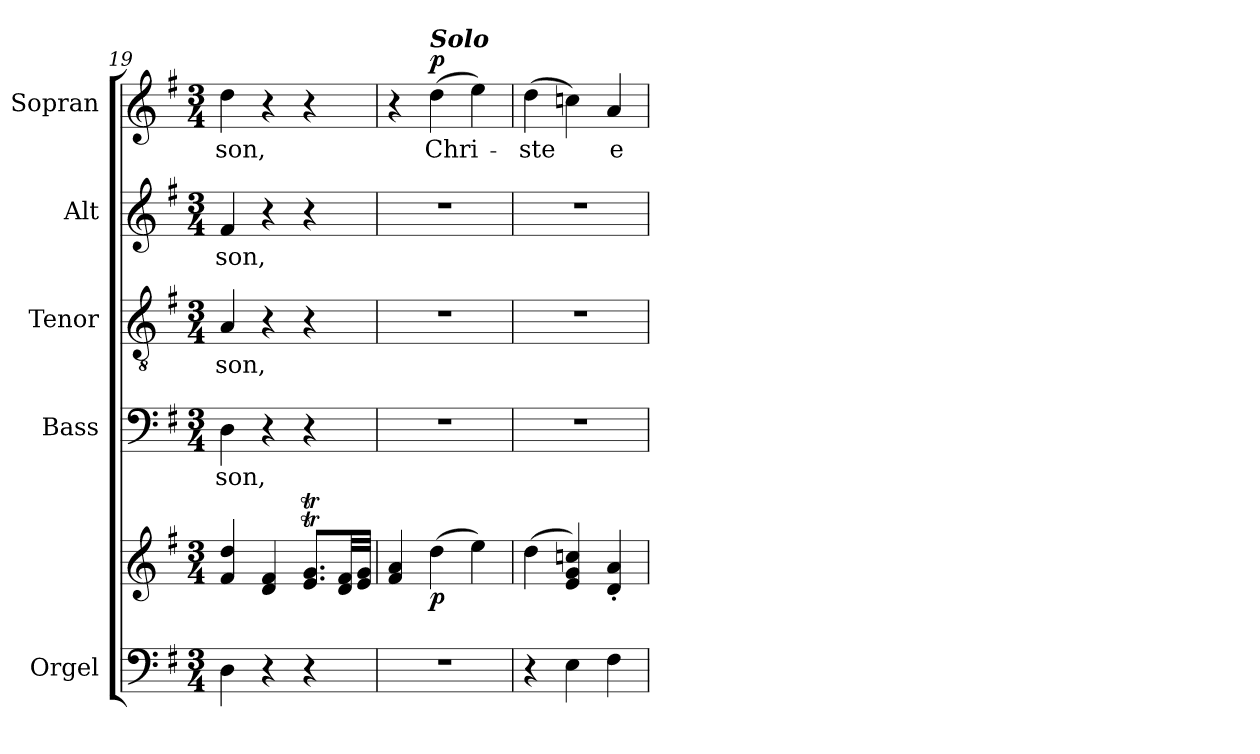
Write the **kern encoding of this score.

**kern	**kern	**dynam	**kern	**text	**kern	**text	**kern	**text	**kern	**text	**dynam
*part5	*part5	*part5	*part4	*part4	*part3	*part3	*part2	*part2	*part1	*part1	*part1
*staff6	*staff5	*staff5/6	*staff4	*staff4	*staff3	*staff3	*staff2	*staff2	*staff1	*staff1	*staff1
*I"Orgel	*	*	*I"Bass	*	*I"Tenor	*	*I"Alt	*	*I"Sopran	*	*
*I'Org.	*	*	*I'B.	*	*I'T.	*	*I'A.	*	*I'S.	*	*
!!LO:LB:g=z
*clefF4	*clefG2	*	*clefF4	*	*clefGv2	*	*clefG2	*	*clefG2	*	*
*k[f#]	*k[f#]	*	*k[f#]	*	*k[f#]	*	*k[f#]	*	*k[f#]	*	*
*G:	*G:	*	*G:	*	*G:	*	*G:	*	*G:	*	*
*M3/4	*M3/4	*	*M3/4	*	*M3/4	*	*M3/4	*	*M3/4	*	*
=19	=19	=19	=19	=19	=19	=19	=19	=19	=19	=19	=19
!	!	!	!	!LO:LY:b	!	!LO:LY:b	!	!LO:LY:b	!	!LO:LY:b	!
4D\	4f#/ 4dd/	.	4D\	-son,	4A/	-son,	4f#/	-son,	4dd\	-son,	.
4r	4d/ 4f#/	.	4r	.	4r	.	4r	.	4r	.	.
4r	8.e/T 8.g/TL	.	4r	.	4r	.	4r	.	4r	.	.
.	32d/ 32f#/LL	.	.	.	.	.	.	.	.	.	.
.	32e/ 32g/JJJ	.	.	.	.	.	.	.	.	.	.
=20	=20	=20	=20	=20	=20	=20	=20	=20	=20	=20	=20
2.r	4f#/ 4a/	.	2.r	.	2.r	.	2.r	.	4r	.	.
!	!	!	!	!	!	!	!	!	!LO:TX:a:Bi:t=Solo	!	!
!	!	!LO:DY:b	!	!	!	!	!	!	!	!LO:LY:b	!LO:DY:a
.	(>4dd\	p	.	.	.	.	.	.	(>4dd\	Chri-	p
.	4ee\)	.	.	.	.	.	.	.	4ee\)	.	.
=21	=21	=21	=21	=21	=21	=21	=21	=21	=21	=21	=21
!	!	!	!	!	!	!	!	!	!	!LO:LY:b	!
4r	(>4dd\	.	2.r	.	2.r	.	2.r	.	(>4dd\	-ste	.
4E\	4e/ 4g/ 4ccn/)	.	.	.	.	.	.	.	4ccn\)	.	.
!	!	!	!	!	!	!	!	!	!	!LO:LY:b	!
4F#\	4d/'< 4a/'<	.	.	.	.	.	.	.	4a/	e-	.
=	=	=	=	=	=	=	=	=	=	=	=
*-	*-	*-	*-	*-	*-	*-	*-	*-	*-	*-	*-
